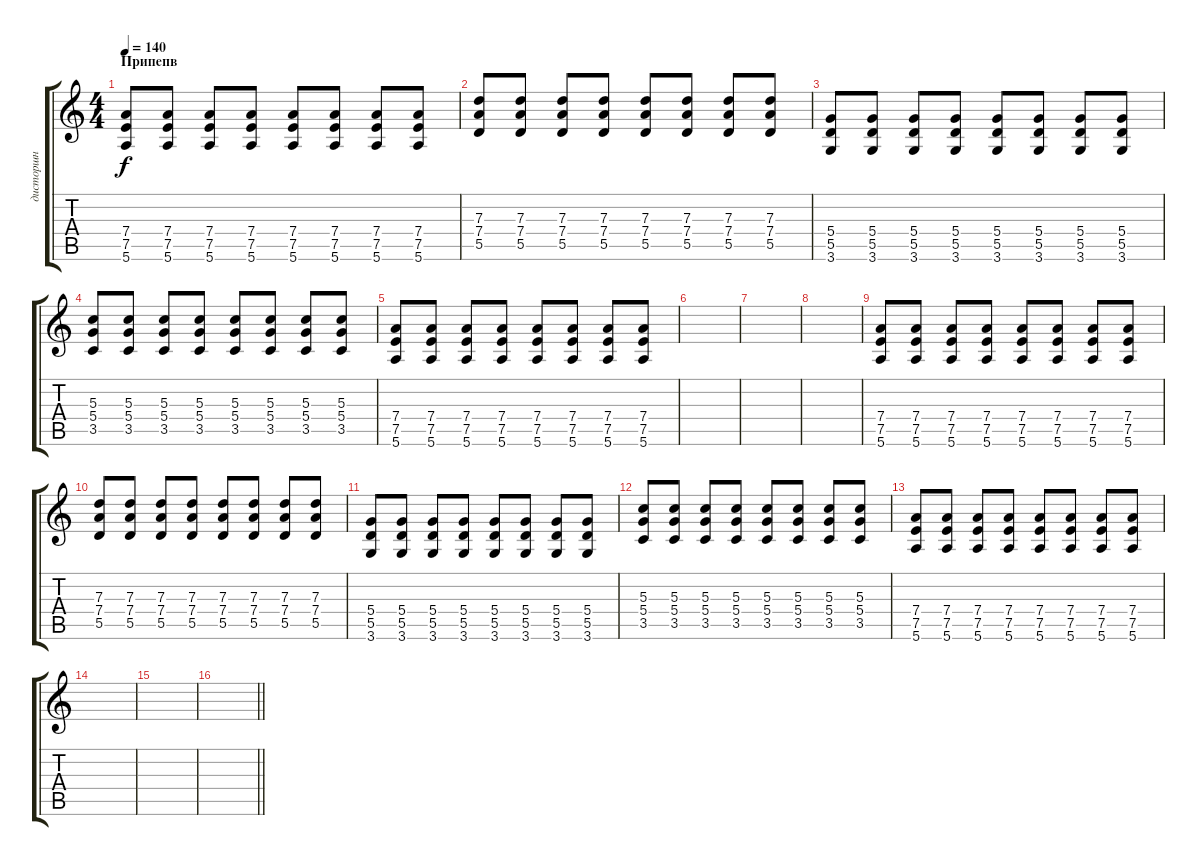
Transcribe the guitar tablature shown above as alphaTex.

\track ("дисторшн" "дисторшн") {instrument distortionguitar}
\staff {score tabs}
\tuning (E4 B3 G3 D3 A2 E2) {hide}
\ts (4 4)
\section ("" "Припепв")
\tempo 140
\clef g2
\ks c
(7.4 7.5 5.6).8{dy f} (7.4 7.5 5.6).8 (7.4 7.5 5.6).8 (7.4 7.5 5.6).8 (7.4 7.5 5.6).8 (7.4 7.5 5.6).8 (7.4 7.5 5.6).8 (7.4 7.5 5.6).8 |
(7.3 7.4 5.5).8 (7.3 7.4 5.5).8 (7.3 7.4 5.5).8 (7.3 7.4 5.5).8 (7.3 7.4 5.5).8 (7.3 7.4 5.5).8 (7.3 7.4 5.5).8 (7.3 7.4 5.5).8 |
(5.4 5.5 3.6).8 (5.4 5.5 3.6).8 (5.4 5.5 3.6).8 (5.4 5.5 3.6).8 (5.4 5.5 3.6).8 (5.4 5.5 3.6).8 (5.4 5.5 3.6).8 (5.4 5.5 3.6).8 |
(5.3 5.4 3.5).8 (5.3 5.4 3.5).8 (5.3 5.4 3.5).8 (5.3 5.4 3.5).8 (5.3 5.4 3.5).8 (5.3 5.4 3.5).8 (5.3 5.4 3.5).8 (5.3 5.4 3.5).8 |
(7.4 7.5 5.6).8 (7.4 7.5 5.6).8 (7.4 7.5 5.6).8 (7.4 7.5 5.6).8 (7.4 7.5 5.6).8 (7.4 7.5 5.6).8 (7.4 7.5 5.6).8 (7.4 7.5 5.6).8 |
|
|
|
(7.4 7.5 5.6).8 (7.4 7.5 5.6).8 (7.4 7.5 5.6).8 (7.4 7.5 5.6).8 (7.4 7.5 5.6).8 (7.4 7.5 5.6).8 (7.4 7.5 5.6).8 (7.4 7.5 5.6).8 |
(7.3 7.4 5.5).8 (7.3 7.4 5.5).8 (7.3 7.4 5.5).8 (7.3 7.4 5.5).8 (7.3 7.4 5.5).8 (7.3 7.4 5.5).8 (7.3 7.4 5.5).8 (7.3 7.4 5.5).8 |
(5.4 5.5 3.6).8 (5.4 5.5 3.6).8 (5.4 5.5 3.6).8 (5.4 5.5 3.6).8 (5.4 5.5 3.6).8 (5.4 5.5 3.6).8 (5.4 5.5 3.6).8 (5.4 5.5 3.6).8 |
(5.3 5.4 3.5).8 (5.3 5.4 3.5).8 (5.3 5.4 3.5).8 (5.3 5.4 3.5).8 (5.3 5.4 3.5).8 (5.3 5.4 3.5).8 (5.3 5.4 3.5).8 (5.3 5.4 3.5).8 |
(7.4 7.5 5.6).8 (7.4 7.5 5.6).8 (7.4 7.5 5.6).8 (7.4 7.5 5.6).8 (7.4 7.5 5.6).8 (7.4 7.5 5.6).8 (7.4 7.5 5.6).8 (7.4 7.5 5.6).8 |
|
|
\barLineRight lightlight
